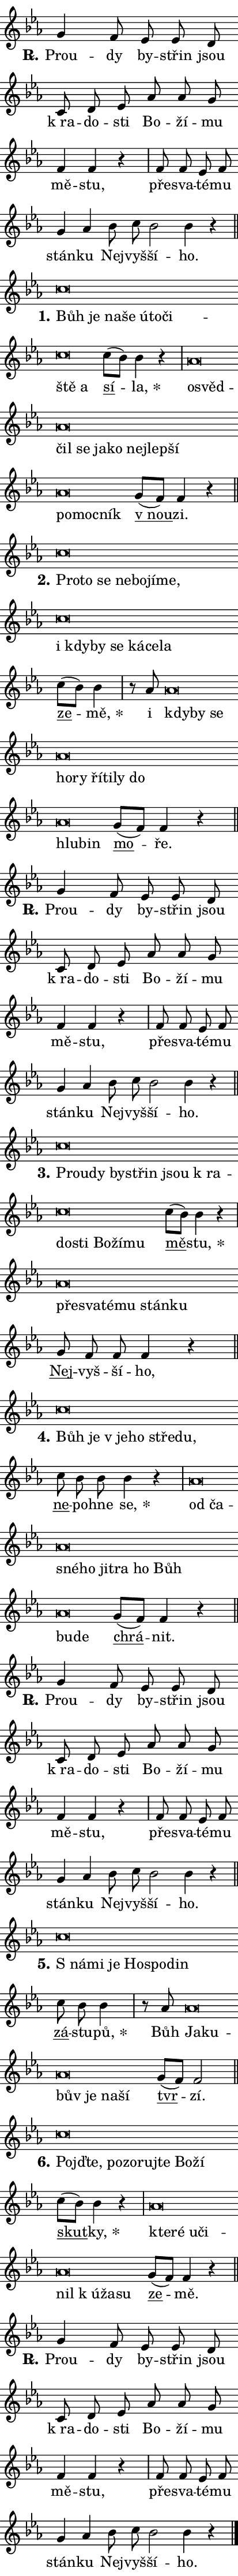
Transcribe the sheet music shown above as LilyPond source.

\version "2.22.1"
\header { tagline = "" }
\paper {
  indent = 0\cm
  top-margin = 0\cm
  right-margin = 0\cm
  bottom-margin = 0\cm
  left-margin = 0\cm
  paper-width = 7\cm
  page-breaking = #ly:one-page-breaking
  system-system-spacing.basic-distance = #11
  score-system-spacing.basic-distance = #11
  ragged-last = ##f
}


%% Author: Thomas Morley
%% https://lists.gnu.org/archive/html/lilypond-user/2020-05/msg00002.html
#(define (line-position grob)
"Returns position of @var[grob} in current system:
   @code{'start}, if at first time-step
   @code{'end}, if at last time-step
   @code{'middle} otherwise
"
  (let* ((col (ly:item-get-column grob))
         (ln (ly:grob-object col 'left-neighbor))
         (rn (ly:grob-object col 'right-neighbor))
         (col-to-check-left (if (ly:grob? ln) ln col))
         (col-to-check-right (if (ly:grob? rn) rn col))
         (break-dir-left
           (and
             (ly:grob-property col-to-check-left 'non-musical #f)
             (ly:item-break-dir col-to-check-left)))
         (break-dir-right
           (and
             (ly:grob-property col-to-check-right 'non-musical #f)
             (ly:item-break-dir col-to-check-right))))
        (cond ((eqv? 1 break-dir-left) 'start)
              ((eqv? -1 break-dir-right) 'end)
              (else 'middle))))

#(define (tranparent-at-line-position vctor)
  (lambda (grob)
  "Relying on @code{line-position} select the relevant enry from @var{vctor}.
Used to determine transparency,"
    (case (line-position grob)
      ((end) (not (vector-ref vctor 0)))
      ((middle) (not (vector-ref vctor 1)))
      ((start) (not (vector-ref vctor 2))))))

noteHeadBreakVisibility =
#(define-music-function (break-visibility)(vector?)
"Makes @code{NoteHead}s transparent relying on @var{break-visibility}"
#{
  \override NoteHead.transparent =
    #(tranparent-at-line-position break-visibility)
#})

#(define delete-ledgers-for-transparent-note-heads
  (lambda (grob)
    "Reads whether a @code{NoteHead} is transparent.
If so this @code{NoteHead} is removed from @code{'note-heads} from
@var{grob}, which is supposed to be @code{LedgerLineSpanner}.
As a result ledgers are not printed for this @code{NoteHead}"
    (let* ((nhds-array (ly:grob-object grob 'note-heads))
           (nhds-list
             (if (ly:grob-array? nhds-array)
                 (ly:grob-array->list nhds-array)
                 '()))
           ;; Relies on the transparent-property being done before
           ;; Staff.LedgerLineSpanner.after-line-breaking is executed.
           ;; This is fragile ...
           (to-keep
             (remove
               (lambda (nhd)
                 (ly:grob-property nhd 'transparent #f))
               nhds-list)))
      ;; TODO find a better method to iterate over grob-arrays, similiar
      ;; to filter/remove etc for lists
      ;; For now rebuilt from scratch
      (set! (ly:grob-object grob 'note-heads)  '())
      (for-each
        (lambda (nhd)
          (ly:pointer-group-interface::add-grob grob 'note-heads nhd))
        to-keep))))

hideNotes = {
  \noteHeadBreakVisibility #begin-of-line-visible
}
unHideNotes = {
  \noteHeadBreakVisibility #all-visible
}

% work-around for resetting accidentals
% https://lilypond.org/doc/v2.23/Documentation/notation/displaying-rhythms#unmetered-music
cadenzaMeasure = {
  \cadenzaOff
  \partial 1024 s1024
  \cadenzaOn
}

#(define-markup-command (accent layout props text) (markup?)
  "Underline accented syllable"
  (interpret-markup layout props
    #{\markup \override #'(offset . 4.3) \underline { #text }#}))

responsum = \markup \concat {
  "R" \hspace #-1.05 \path #0.1 #'((moveto 0 0.07) (lineto 0.9 0.8)) \hspace #0.05 "."
}

\layout {
    \context {
        \Staff
        \remove "Time_signature_engraver"
        \override LedgerLineSpanner.after-line-breaking = #delete-ledgers-for-transparent-note-heads
    }
    \context {
        \Voice {
            \override NoteHead.output-attributes = #'((class . "notehead"))
            \override Hairpin.height = #0.55
        }
    }
    \context {
        \Lyrics {
            \override StanzaNumber.output-attributes = #'((class . "stanzanumber"))
            \override LyricSpace.minimum-distance = #0.9
            \override LyricText.font-name = #"TeX Gyre Schola"
            \override LyricText.font-size = 1
            \override StanzaNumber.font-name = #"TeX Gyre Schola Bold"
            \override StanzaNumber.font-size = 1
        }
    }
}

% magnetic-lyrics.ily
%
%   written by
%     Jean Abou Samra <jean@abou-samra.fr>
%     Werner Lemberg <wl@gnu.org>
%
%   adapted by
%     Jiri Hon <jiri.hon@gmail.com>
%
% Version 2022-Apr-15

% https://www.mail-archive.com/lilypond-user@gnu.org/msg149350.html

#(define (Left_hyphen_pointer_engraver context)
   "Collect syllable-hyphen-syllable occurrences in lyrics and store
them in properties.  This engraver only looks to the left.  For
example, if the lyrics input is @code{foo -- bar}, it does the
following.

@itemize @bullet
@item
Set the @code{text} property of the @code{LyricHyphen} grob between
@q{foo} and @q{bar} to @code{foo}.

@item
Set the @code{left-hyphen} property of the @code{LyricText} grob with
text @q{foo} to the @code{LyricHyphen} grob between @q{foo} and
@q{bar}.
@end itemize

Use this auxiliary engraver in combination with the
@code{lyric-@/text::@/apply-@/magnetic-@/offset!} hook."
   (let ((hyphen #f)
         (text #f))
     (make-engraver
      (acknowledgers
       ((lyric-syllable-interface engraver grob source-engraver)
        (set! text grob)))
      (end-acknowledgers
       ((lyric-hyphen-interface engraver grob source-engraver)
        ;(when (not (grob::has-interface grob 'lyric-space-interface))
          (set! hyphen grob)));)
      ((stop-translation-timestep engraver)
       (when (and text hyphen)
         (ly:grob-set-object! text 'left-hyphen hyphen))
       (set! text #f)
       (set! hyphen #f)))))

#(define (lyric-text::apply-magnetic-offset! grob)
   "If the space between two syllables is less than the value in
property @code{LyricText@/.details@/.squash-threshold}, move the right
syllable to the left so that it gets concatenated with the left
syllable.

Use this function as a hook for
@code{LyricText@/.after-@/line-@/breaking} if the
@code{Left_@/hyphen_@/pointer_@/engraver} is active."
   (let ((hyphen (ly:grob-object grob 'left-hyphen #f)))
     (when hyphen
       (let ((left-text (ly:spanner-bound hyphen LEFT)))
         (when (grob::has-interface left-text 'lyric-syllable-interface)
           (let* ((common (ly:grob-common-refpoint grob left-text X))
                  (this-x-ext (ly:grob-extent grob common X))
                  (left-x-ext
                   (begin
                     ;; Trigger magnetism for left-text.
                     (ly:grob-property left-text 'after-line-breaking)
                     (ly:grob-extent left-text common X)))
                  ;; `delta` is the gap width between two syllables.
                  (delta (- (interval-start this-x-ext)
                            (interval-end left-x-ext)))
                  (details (ly:grob-property grob 'details))
                  (threshold (assoc-get 'squash-threshold details 0.2)))
             (when (< delta threshold)
               (let* (;; We have to manipulate the input text so that
                      ;; ligatures crossing syllable boundaries are not
                      ;; disabled.  For languages based on the Latin
                      ;; script this is essentially a beautification.
                      ;; However, for non-Western scripts it can be a
                      ;; necessity.
                      (lt (ly:grob-property left-text 'text))
                      (rt (ly:grob-property grob 'text))
                      (is-space (grob::has-interface hyphen 'lyric-space-interface))
                      (space (if is-space " " ""))
                      (space-markup (grob-interpret-markup grob " "))
                      (space-size (interval-length (ly:stencil-extent space-markup X)))
                      (extra-delta (if is-space space-size 0))
                      ;; Append new syllable.
                      (ltrt-space (if (and (string? lt) (string? rt))
                                (string-append lt space rt)
                                (make-concat-markup (list lt space rt))))
                      ;; Right-align `ltrt` to the right side.
                      (ltrt-space-markup (grob-interpret-markup
                               grob
                               (make-translate-markup
                                (cons (interval-length this-x-ext) 0)
                                (make-right-align-markup ltrt-space)))))
                 (begin
                   ;; Don't print `left-text`.
                   (ly:grob-set-property! left-text 'stencil #f)
                   ;; Set text and stencil (which holds all collected
                   ;; syllables so far) and shift it to the left.
                   (ly:grob-set-property! grob 'text ltrt-space)
                   (ly:grob-set-property! grob 'stencil ltrt-space-markup)
                   (ly:grob-translate-axis! grob (- (- delta extra-delta)) X))))))))))


#(define (lyric-hyphen::displace-bounds-first grob)
   ;; Make very sure this callback isn't triggered too early.
   (let ((left (ly:spanner-bound grob LEFT))
         (right (ly:spanner-bound grob RIGHT)))
     (ly:grob-property left 'after-line-breaking)
     (ly:grob-property right 'after-line-breaking)
     (ly:lyric-hyphen::print grob)))

squashThreshold = #0.4

\layout {
  \context {
    \Lyrics
    \consists #Left_hyphen_pointer_engraver
    \override LyricText.after-line-breaking =
      #lyric-text::apply-magnetic-offset!
    \override LyricHyphen.stencil = #lyric-hyphen::displace-bounds-first
    \override LyricText.details.squash-threshold = \squashThreshold
    \override LyricHyphen.minimum-distance = 0
    \override LyricHyphen.minimum-length = \squashThreshold
  }
}

squash = \override LyricText.details.squash-threshold = 9999
unSquash = \override LyricText.details.squash-threshold = \squashThreshold

left = \override LyricText.self-alignment-X = #LEFT
unLeft = \revert LyricText.self-alignment-X

starOffset = #(lambda (grob) 
                (let ((x_offset (ly:self-alignment-interface::aligned-on-x-parent grob)))
                  (if (= x_offset 0) 0 (+ x_offset 1.2))))

star = #(define-music-function (syllable)(string?)
"Append star separator at the end of a syllable"
#{
  \once \override LyricText.X-offset = #starOffset
  \lyricmode { \markup {
    #syllable
    \override #'((font-name . "TeX Gyre Schola Bold")) \hspace #0.2 \lower #0.65 \larger "*"
  } }
#})

starAccent = #(define-music-function (syllable)(string?)
"Append star separator at the end of a syllable and make accent"
#{
  \once \override LyricText.X-offset = #starOffset
  \lyricmode { \markup {
    \accent #syllable
    \override #'((font-name . "TeX Gyre Schola Bold")) \hspace #0.2 \lower #0.65 \larger "*"
  } }
#})

breath = #(define-music-function (syllable)(string?)
"Append breathing indicator at the end of a syllable"
#{
  \lyricmode { \markup { #syllable "+" } }
#})

optionalBreath = #(define-music-function (syllable)(string?)
"Append optional breathing indicator at the end of a syllable"
#{
  \lyricmode { \markup { #syllable "(+)" } }
#})


\score {
    <<
        \new Voice = "melody" { \cadenzaOn \key es \major \relative { g'4 f8 es es d \bar "" c d es \bar "" as as g \bar "" f4 f r \cadenzaMeasure \bar "|" f8 f es f \bar "" g4 as \bar "" bes8 c bes2 bes4 r \cadenzaMeasure \bar "||" \break }
\relative { c''\breve*1/16 \hideNotes \breve*1/16 \bar "" \breve*1/16 \bar "" \breve*1/16 \bar "" \breve*1/16 \bar "" \breve*1/16 \bar "" \breve*1/16 \bar "" \breve*1/16 \breve*1/16 \bar "" \unHideNotes \bar "" c8[( bes)] bes4 r \cadenzaMeasure \bar "|" as\breve*1/16 \hideNotes \breve*1/16 \bar "" \breve*1/16 \bar "" \breve*1/16 \bar "" \breve*1/16 \bar "" \breve*1/16 \bar "" \breve*1/16 \bar "" \breve*1/16 \bar "" \breve*1/16 \bar "" \breve*1/16 \bar "" \breve*1/16 \breve*1/16 \bar "" \unHideNotes \bar "" g8[( f)] f4 r \cadenzaMeasure \bar "||" \break }
\relative { c''\breve*1/16 \hideNotes \breve*1/16 \bar "" \breve*1/16 \bar "" \breve*1/16 \bar "" \breve*1/16 \bar "" \breve*1/16 \bar "" \breve*1/16 \bar "" \breve*1/16 \bar "" \breve*1/16 \bar "" \breve*1/16 \bar "" \breve*1/16 \bar "" \breve*1/16 \bar "" \breve*1/16 \breve*1/16 \bar "" \unHideNotes \bar "" c8[( bes)] bes4 \cadenzaMeasure \bar "|" r8 as as\breve*1/16 \hideNotes \breve*1/16 \bar "" \breve*1/16 \bar "" \breve*1/16 \bar "" \breve*1/16 \bar "" \breve*1/16 \bar "" \breve*1/16 \bar "" \breve*1/16 \bar "" \breve*1/16 \bar "" \breve*1/16 \breve*1/16 \bar "" \unHideNotes \bar "" g8[( f)] f4 r \cadenzaMeasure \bar "||" \break }
\relative { g'4 f8 es es d \bar "" c d es \bar "" as as g \bar "" f4 f r \cadenzaMeasure \bar "|" f8 f es f \bar "" g4 as \bar "" bes8 c bes2 bes4 r \cadenzaMeasure \bar "||" \break }
\relative { c''\breve*1/16 \hideNotes \breve*1/16 \bar "" \breve*1/16 \bar "" \breve*1/16 \bar "" \breve*1/16 \bar "" \breve*1/16 \bar "" \breve*1/16 \bar "" \breve*1/16 \bar "" \breve*1/16 \bar "" \breve*1/16 \breve*1/16 \bar "" \unHideNotes \bar "" c8[( bes)] bes4 r \cadenzaMeasure \bar "|" as\breve*1/16 \hideNotes \breve*1/16 \bar "" \breve*1/16 \bar "" \breve*1/16 \bar "" \breve*1/16 \breve*1/16 \bar "" \unHideNotes \bar "" g8 f f f4 r \cadenzaMeasure \bar "||" \break }
\relative { c''\breve*1/16 \hideNotes \breve*1/16 \bar "" \breve*1/16 \bar "" \breve*1/16 \bar "" \breve*1/16 \breve*1/16 \bar "" \unHideNotes \bar "" c8 bes bes bes4 r \cadenzaMeasure \bar "|" as\breve*1/16 \hideNotes \breve*1/16 \bar "" \breve*1/16 \bar "" \breve*1/16 \bar "" \breve*1/16 \bar "" \breve*1/16 \bar "" \breve*1/16 \bar "" \breve*1/16 \bar "" \breve*1/16 \breve*1/16 \bar "" \unHideNotes \bar "" g8[( f)] f4 r \cadenzaMeasure \bar "||" \break }
\relative { g'4 f8 es es d \bar "" c d es \bar "" as as g \bar "" f4 f r \cadenzaMeasure \bar "|" f8 f es f \bar "" g4 as \bar "" bes8 c bes2 bes4 r \cadenzaMeasure \bar "||" \break }
\relative { c''\breve*1/16 \hideNotes \breve*1/16 \bar "" \breve*1/16 \bar "" \breve*1/16 \bar "" \breve*1/16 \breve*1/16 \bar "" \unHideNotes \bar "" c8 bes bes4 \cadenzaMeasure \bar "|" r8 as as\breve*1/16 \hideNotes \breve*1/16 \bar "" \breve*1/16 \bar "" \breve*1/16 \bar "" \breve*1/16 \breve*1/16 \bar "" \unHideNotes \bar "" g8[( f)] f2 \cadenzaMeasure \bar "||" \break }
\relative { c''\breve*1/16 \hideNotes \breve*1/16 \bar "" \breve*1/16 \bar "" \breve*1/16 \bar "" \breve*1/16 \bar "" \breve*1/16 \bar "" \breve*1/16 \breve*1/16 \bar "" \unHideNotes \bar "" c8[( bes)] bes4 r \cadenzaMeasure \bar "|" as\breve*1/16 \hideNotes \breve*1/16 \bar "" \breve*1/16 \bar "" \breve*1/16 \bar "" \breve*1/16 \bar "" \breve*1/16 \bar "" \breve*1/16 \breve*1/16 \bar "" \unHideNotes \bar "" g8[( f)] f4 r \cadenzaMeasure \bar "||" \break }
\relative { g'4 f8 es es d \bar "" c d es \bar "" as as g \bar "" f4 f r \cadenzaMeasure \bar "|" f8 f es f \bar "" g4 as \bar "" bes8 c bes2 bes4 r \cadenzaMeasure \bar "||" \break } \bar "|." }
        \new Lyrics \lyricsto "melody" { \lyricmode { \set stanza = \responsum
Prou -- dy by -- střin jsou "k ra" -- do -- sti Bo -- ží -- mu mě -- stu, pře -- sva -- té -- mu stán -- ku Nej -- vyš -- ší -- ho.
\set stanza = "1."
\left Bůh \squash je na -- še ú -- to -- či -- ště a \unLeft \unSquash \markup \accent sí -- \star la, \left o -- \squash svěd -- čil se ja -- ko nej -- lep -- ší po -- moc -- ník \unLeft \unSquash \markup \accent "v nou" -- zi.
\set stanza = "2."
\left Pro -- \squash to se ne -- bo -- jí -- me, i kdy -- by se ká -- ce -- la \unLeft \unSquash \markup \accent ze -- \star mě, i \left kdy -- \squash by se ho -- ry ří -- ti -- ly do hlu -- bin \unLeft \unSquash \markup \accent mo -- ře.
\set stanza = \responsum
Prou -- dy by -- střin jsou "k ra" -- do -- sti Bo -- ží -- mu mě -- stu, pře -- sva -- té -- mu stán -- ku Nej -- vyš -- ší -- ho.
\set stanza = "3."
\left Prou -- \squash dy by -- střin jsou "k ra" -- do -- sti Bo -- ží -- mu \unLeft \unSquash \markup \accent mě -- \star stu, \left pře -- \squash sva -- té -- mu stán -- ku \unLeft \unSquash \markup \accent Nej -- vyš -- ší -- ho,
\set stanza = "4."
\left Bůh \squash je "v je" -- ho stře -- du, \unLeft \unSquash \markup \accent ne -- po -- hne \star se, \left od \squash ča -- sné -- ho ji -- tra ho Bůh bu -- de \unLeft \unSquash \markup \accent chrá -- nit.
\set stanza = \responsum
Prou -- dy by -- střin jsou "k ra" -- do -- sti Bo -- ží -- mu mě -- stu, pře -- sva -- té -- mu stán -- ku Nej -- vyš -- ší -- ho.
\set stanza = "5."
\left "S ná" -- \squash mi je Ho -- spo -- din \unLeft \unSquash \markup \accent zá -- stu -- \star pů, Bůh \left Ja -- \squash ku -- bův je na -- ší \unLeft \unSquash \markup \accent tvr -- zí.
\set stanza = "6."
\left Pojď -- \squash te, po -- zo -- ruj -- te Bo -- ží \unLeft \unSquash \markup \accent skut -- \star ky, \left kte -- \squash ré u -- či -- nil "k ú" -- ža -- su \unLeft \unSquash \markup \accent ze -- mě.
\set stanza = \responsum
Prou -- dy by -- střin jsou "k ra" -- do -- sti Bo -- ží -- mu mě -- stu, pře -- sva -- té -- mu stán -- ku Nej -- vyš -- ší -- ho. } }
    >>
    \layout {}
}
